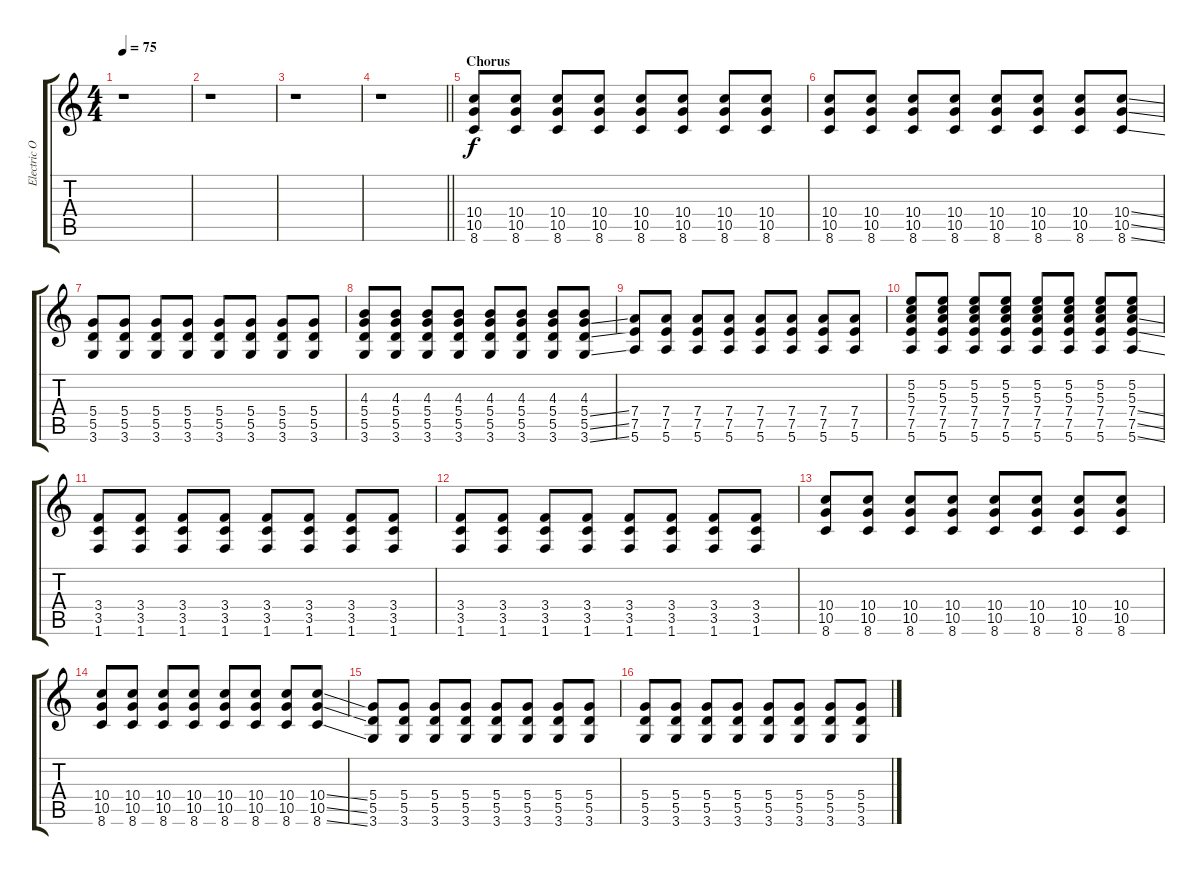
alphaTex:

\track ("Electric Overdrive" "Electric O") {instrument overdrivenguitar bank 255}
\staff {score tabs}
\tuning (E4 B3 G3 D3 A2 E2) {hide}
\ts (4 4)
\tempo 75
\clef g2
\ks c
r.1{dy f} |
r.1 |
r.1 |
\barLineRight lightlight
r.1 |
\section ("" "Chorus")
(10.4 10.5 8.6).8 (10.4 10.5 8.6).8 (10.4 10.5 8.6).8 (10.4 10.5 8.6).8 (10.4 10.5 8.6).8 (10.4 10.5 8.6).8 (10.4 10.5 8.6).8 (10.4 10.5 8.6).8 |
(10.4 10.5 8.6).8 (10.4 10.5 8.6).8 (10.4 10.5 8.6).8 (10.4 10.5 8.6).8 (10.4 10.5 8.6).8 (10.4 10.5 8.6).8 (10.4 10.5 8.6).8 (10.4{ss} 10.5{ss} 8.6{ss}).8 |
(5.4 5.5 3.6).8 (5.4 5.5 3.6).8 (5.4 5.5 3.6).8 (5.4 5.5 3.6).8 (5.4 5.5 3.6).8 (5.4 5.5 3.6).8 (5.4 5.5 3.6).8 (5.4 5.5 3.6).8 |
(4.3 5.4 5.5 3.6).8 (4.3 5.4 5.5 3.6).8 (4.3 5.4 5.5 3.6).8 (4.3 5.4 5.5 3.6).8 (4.3 5.4 5.5 3.6).8 (4.3 5.4 5.5 3.6).8 (4.3 5.4 5.5 3.6).8 (4.3 5.4{ss} 5.5{ss} 3.6{ss}).8 |
(7.4 7.5 5.6).8 (7.4 7.5 5.6).8 (7.4 7.5 5.6).8 (7.4 7.5 5.6).8 (7.4 7.5 5.6).8 (7.4 7.5 5.6).8 (7.4 7.5 5.6).8 (7.4 7.5 5.6).8 |
(5.2 5.3 7.4 7.5 5.6).8 (5.2 5.3 7.4 7.5 5.6).8 (5.2 5.3 7.4 7.5 5.6).8 (5.2 5.3 7.4 7.5 5.6).8 (5.2 5.3 7.4 7.5 5.6).8 (5.2 5.3 7.4 7.5 5.6).8 (5.2 5.3 7.4 7.5 5.6).8 (5.2 5.3 7.4{ss} 7.5{ss} 5.6{ss}).8 |
(3.4 3.5 1.6).8 (3.4 3.5 1.6).8 (3.4 3.5 1.6).8 (3.4 3.5 1.6).8 (3.4 3.5 1.6).8 (3.4 3.5 1.6).8 (3.4 3.5 1.6).8 (3.4 3.5 1.6).8 |
(3.4 3.5 1.6).8 (3.4 3.5 1.6).8 (3.4 3.5 1.6).8 (3.4 3.5 1.6).8 (3.4 3.5 1.6).8 (3.4 3.5 1.6).8 (3.4 3.5 1.6).8 (3.4 3.5 1.6).8 |
(10.4 10.5 8.6).8 (10.4 10.5 8.6).8 (10.4 10.5 8.6).8 (10.4 10.5 8.6).8 (10.4 10.5 8.6).8 (10.4 10.5 8.6).8 (10.4 10.5 8.6).8 (10.4 10.5 8.6).8 |
(10.4 10.5 8.6).8 (10.4 10.5 8.6).8 (10.4 10.5 8.6).8 (10.4 10.5 8.6).8 (10.4 10.5 8.6).8 (10.4 10.5 8.6).8 (10.4 10.5 8.6).8 (10.4{ss} 10.5{ss} 8.6{ss}).8 |
(5.4 5.5 3.6).8 (5.4 5.5 3.6).8 (5.4 5.5 3.6).8 (5.4 5.5 3.6).8 (5.4 5.5 3.6).8 (5.4 5.5 3.6).8 (5.4 5.5 3.6).8 (5.4 5.5 3.6).8 |
(5.4 5.5 3.6).8 (5.4 5.5 3.6).8 (5.4 5.5 3.6).8 (5.4 5.5 3.6).8 (5.4 5.5 3.6).8 (5.4 5.5 3.6).8 (5.4 5.5 3.6).8 (5.4{ss} 5.5{ss} 3.6{ss}).8
